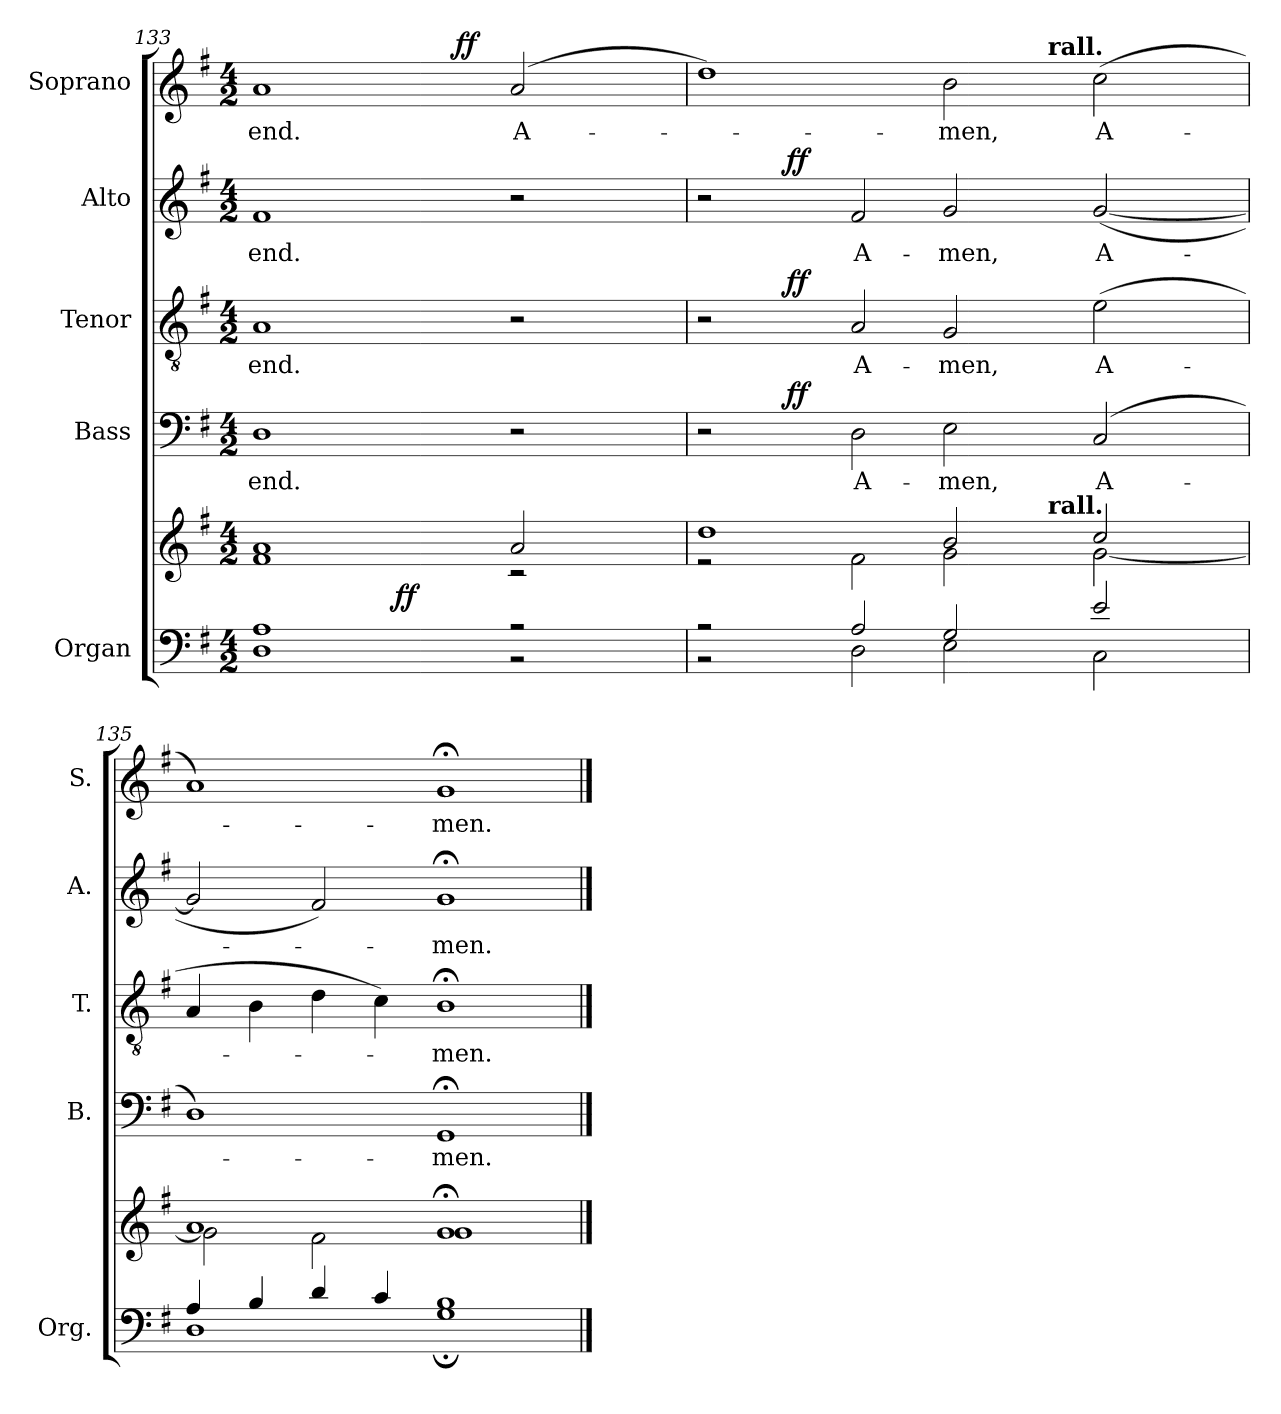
**kern	**kern	**dynam	**kern	**text	**dynam	**kern	**text	**dynam	**kern	**text	**dynam	**kern	**text	**dynam
*part5	*part5	*part5	*part4	*part4	*part4	*part3	*part3	*part3	*part2	*part2	*part2	*part1	*part1	*part1
*staff6	*staff5	*staff5/6	*staff4	*staff4	*staff4	*staff3	*staff3	*staff3	*staff2	*staff2	*staff2	*staff1	*staff1	*staff1
*I"Organ	*	*	*I"Bass	*	*	*I"Tenor	*	*	*I"Alto	*	*	*I"Soprano	*	*
*I'Org.	*	*	*I'B.	*	*	*I'T.	*	*	*I'A.	*	*	*I'S.	*	*
!!LO:LB:g=z
*clefF4	*clefG2	*	*clefF4	*	*	*clefGv2	*	*	*clefG2	*	*	*clefG2	*	*
*	*	*	*	*	*	*ITrd7c12	*	*	*	*	*	*	*	*
*k[f#]	*k[f#]	*	*k[f#]	*	*	*k[f#]	*	*	*k[f#]	*	*	*k[f#]	*	*
*G:	*G:	*	*G:	*	*	*G:	*	*	*G:	*	*	*G:	*	*
*M4/2	*M4/2	*	*M4/2	*	*	*M4/2	*	*	*M4/2	*	*	*M4/2	*	*
=133	=133	=133	=133	=133	=133	=133	=133	=133	=133	=133	=133	=133	=133	=133
*^	*^	*	*	*	*	*	*	*	*	*	*	*	*	*
!	!	!	!	!	!	!LO:LY:b:color=#000000	!	!	!	!	!	!	!	!	!	!
!	!	!	!	!	!	!	!	!	!LO:LY:b:color=#000000	!	!	!	!	!	!	!
!	!	!	!	!	!	!	!	!	!	!	!	!LO:LY:b:color=#000000	!	!	!	!
!	!	!	!	!	!	!	!	!	!	!	!	!	!	!	!LO:LY:b:color=#000000	!
*	*	*	*^	*	*	*	*	*	*	*	*	*	*	*^	*	*
1Ai	1Di	1ai	1f#i	2ryy	.	1Di	end.	.	1AAi	end.	.	1f#i	end.	.	1ai	2ryy	end.	.
.	.	.	.	8ryy	.	.	.	.	.	.	.	.	.	.	.	4ryy	.	.
.	.	.	.	64ryy	.	.	.	.	.	.	.	.	.	.	.	.	.	.
.	.	.	.	2ryy	ff	.	.	.	.	.	.	.	.	.	.	.	.	.
.	.	.	.	.	.	.	.	.	.	.	.	.	.	.	.	32ryy	.	.
.	.	.	.	.	.	.	.	.	.	.	.	.	.	.	.	128ryy	.	.
.	.	.	.	.	.	.	.	.	.	.	.	.	.	.	.	2ryy	.	ff
!	!	!	!	!	!	!	!	!	!	!	!	!	!	!	!	!	!LO:LY:b:color=#000000	!
2r	2r	2ai/	2r	.	.	2r	.	.	2r	.	.	2r	.	.	(2ai/	.	A-	.
.	.	.	.	4ryy	.	.	.	.	.	.	.	.	.	.	.	.	.	.
.	.	.	.	.	.	.	.	.	.	.	.	.	.	.	.	8ryy	.	.
.	.	.	.	16..ryy	.	.	.	.	.	.	.	.	.	.	.	.	.	.
.	.	.	.	.	.	.	.	.	.	.	.	.	.	.	.	16ryy	.	.
.	.	.	.	.	.	.	.	.	.	.	.	.	.	.	.	64.ryy	.	.
=134	=134	=134	=134	=134	=134	=134	=134	=134	=134	=134	=134	=134	=134	=134	=134	=134	=134	=134
*	*	*	*	*	*	*^	*	*	*^	*	*	*^	*	*	*	*	*	*
2r	2r	1ddi	2r	1ryy	.	2r	8ryy	.	.	2r	8ryy	.	.	2r	8ryy	.	.	1ddi)	1ryy	.	.
.	.	.	.	.	.	.	16ryy	.	.	.	16ryy	.	.	.	16ryy	.	.	.	.	.	.
.	.	.	.	.	.	.	32ryy	.	.	.	32ryy	.	.	.	32ryy	.	.	.	.	.	.
.	.	.	.	.	.	.	128ryy	.	.	.	128ryy	.	.	.	128ryy	.	.	.	.	.	.
.	.	.	.	.	.	.	1ryy	.	ff	.	1ryy	.	ff	.	1ryy	.	ff	.	.	.	.
!	!	!	!	!	!	!	!	!LO:LY:b:color=#000000	!	!	!	!	!	!	!	!	!	!	!	!	!
!	!	!	!	!	!	!	!	!	!	!	!	!LO:LY:b:color=#000000	!	!	!	!	!	!	!	!	!
!	!	!	!	!	!	!	!	!	!	!	!	!	!	!	!	!LO:LY:b:color=#000000	!	!	!	!	!
2Ai/	2Di\	.	2f#i\	.	.	2Di\	.	A-	.	2AAi/	.	A-	.	2f#i/	.	A-	.	.	.	.	.
!	!	!	!	!	!	!	!	!LO:LY:b:color=#000000	!	!	!	!	!	!	!	!	!	!	!	!	!
!	!	!	!	!	!	!	!	!	!	!	!	!LO:LY:b:color=#000000	!	!	!	!	!	!	!	!	!
!	!	!	!	!	!	!	!	!	!	!	!	!	!	!	!	!LO:LY:b:color=#000000	!	!	!	!	!
!	!	!	!	!	!	!	!	!	!	!	!	!	!	!	!	!	!	!	!	!LO:LY:b:color=#000000	!
2Gi/	2Ei\	2bi/	2gi\	4ryy	.	2Ei\	.	-men,	.	2GGi/	.	-men,	.	2gi/	.	-men,	.	2bi\	4ryy	-men,	.
.	.	.	.	.	.	.	2ryy	.	.	.	2ryy	.	.	.	2ryy	.	.	.	.	.	.
.	.	.	.	16.ryy	.	.	.	.	.	.	.	.	.	.	.	.	.	.	16.ryy	.	.
!	!	!	!	!	!	!	!	!	!	!	!	!	!	!	!	!	!	!	!LO:TX:a:B:t=rall.	!	!
!	!	!	!	!LO:TX:a:B:t=rall.	!	!	!	!	!	!	!	!	!	!	!	!	!	!	!	!	!
.	.	.	.	2ryy	.	.	.	.	.	.	.	.	.	.	.	.	.	.	2ryy	.	.
!	!	!	!	!	!	!	!	!LO:LY:b:color=#000000	!	!	!	!	!	!	!	!	!	!	!	!	!
!	!	!	!	!	!	!	!	!	!	!	!	!LO:LY:b:color=#000000	!	!	!	!	!	!	!	!	!
!	!	!	!	!	!	!	!	!	!	!	!	!	!	!	!	!LO:LY:b:color=#000000	!	!	!	!	!
!	!	!	!	!	!	!	!	!	!	!	!	!	!	!	!	!	!	!	!	!LO:LY:b:color=#000000	!
2ei/	2Ci\	2cci/	[2gi\	.	.	(2Ci/	.	A-	.	(2Ei\	.	A-	.	([2gi/	.	A-	.	(2cci\	.	A-	.
.	.	.	.	.	.	.	4ryy	.	.	.	4ryy	.	.	.	4ryy	.	.	.	.	.	.
.	.	.	.	8ryy	.	.	.	.	.	.	.	.	.	.	.	.	.	.	8ryy	.	.
.	.	.	.	32ryy	.	.	.	.	.	.	.	.	.	.	.	.	.	.	32ryy	.	.
.	.	.	.	.	.	.	64.ryy	.	.	.	64.ryy	.	.	.	64.ryy	.	.	.	.	.	.
*	*	*	*v	*v	*	*	*	*	*	*v	*v	*	*	*v	*v	*	*	*v	*v	*	*
*	*	*	*	*	*v	*v	*	*	*	*	*	*	*	*	*	*	*
=135	=135	=135	=135	=135	=135	=135	=135	=135	=135	=135	=135	=135	=135	=135	=135	=135
4Ai/	1Di	1ai	2gi\]	.	1Di)	.	.	4AAi/	.	.	2gi/]	.	.	1ai)	.	.
4Bi/	.	.	.	.	.	.	.	4BBi\	.	.	.	.	.	.	.	.
4di/	.	.	2f#i\	.	.	.	.	4Di\	.	.	2f#i/)	.	.	.	.	.
4ci/	.	.	.	.	.	.	.	4Ci\)	.	.	.	.	.	.	.	.
!	!	!	!	!	!	!LO:LY:b:color=#000000	!	!	!	!	!	!	!	!	!	!
!	!	!	!	!	!	!	!	!	!LO:LY:b:color=#000000	!	!	!	!	!	!	!
!	!	!	!	!	!	!	!	!	!	!	!	!LO:LY:b:color=#000000	!	!	!	!
!	!	!	!	!	!	!	!	!	!	!	!	!	!	!	!LO:LY:b:color=#000000	!
1Bi	1G;i	1g;i	1gi	.	1GG;i	-men.	.	1BB;i	-men.	.	1g;i	-men.	.	1g;i	-men.	.
*v	*v	*	*	*	*	*	*	*	*	*	*	*	*	*	*	*
*	*v	*v	*	*	*	*	*	*	*	*	*	*	*	*	*
==	==	==	==	==	==	==	==	==	==	==	==	==	==	==
*-	*-	*-	*-	*-	*-	*-	*-	*-	*-	*-	*-	*-	*-	*-
